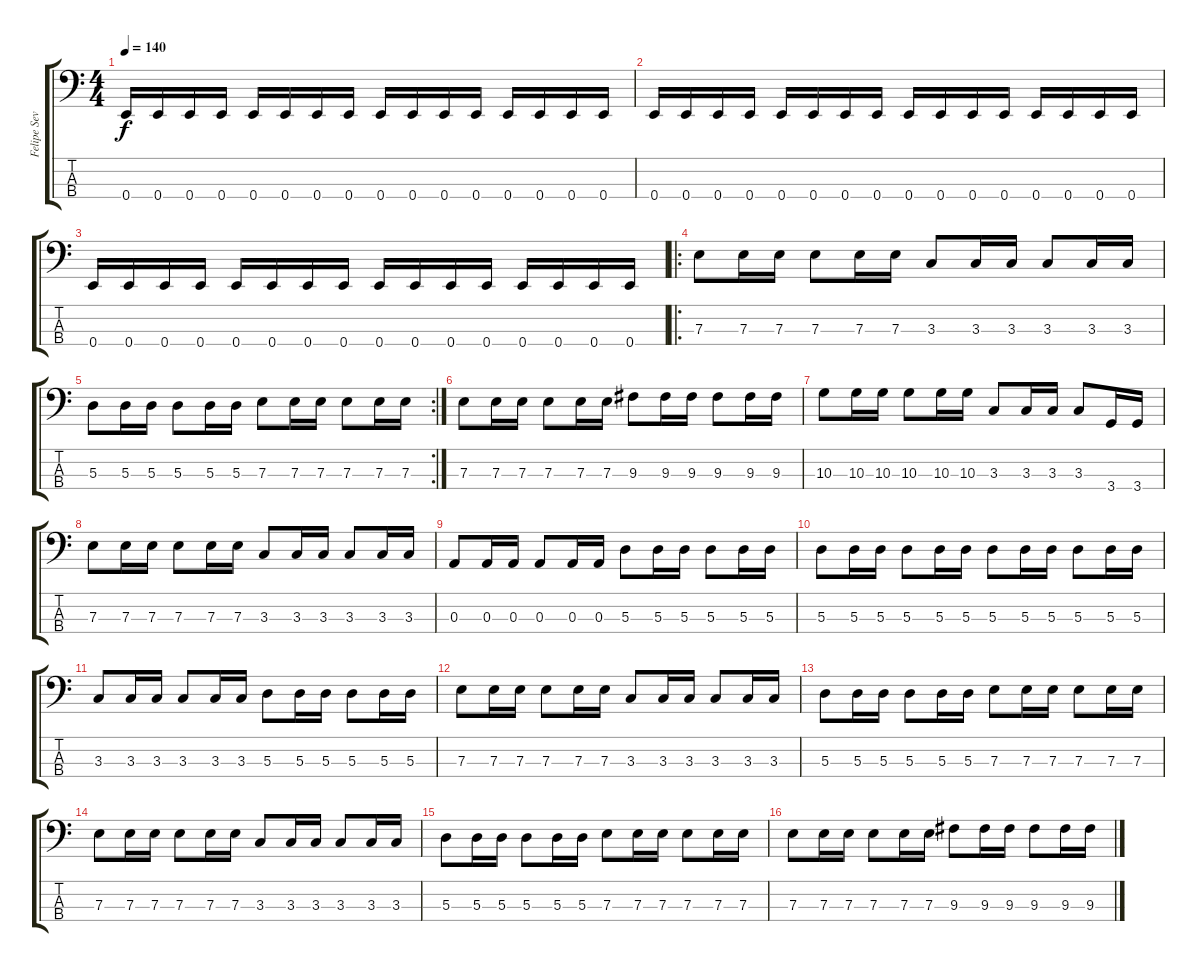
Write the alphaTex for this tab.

\track ("Felipe Severino" "Felipe Sev") {instrument electricbassfinger}
\staff {score tabs}
\tuning (G2 D2 A1 E1) {hide}
\ts (4 4)
\tempo 140
\clef f4
\ks c
0.4.16{dy f} 0.4.16 0.4.16 0.4.16 0.4.16 0.4.16 0.4.16 0.4.16 0.4.16 0.4.16 0.4.16 0.4.16 0.4.16 0.4.16 0.4.16 0.4.16 |
0.4.16 0.4.16 0.4.16 0.4.16 0.4.16 0.4.16 0.4.16 0.4.16 0.4.16 0.4.16 0.4.16 0.4.16 0.4.16 0.4.16 0.4.16 0.4.16 |
0.4.16 0.4.16 0.4.16 0.4.16 0.4.16 0.4.16 0.4.16 0.4.16 0.4.16 0.4.16 0.4.16 0.4.16 0.4.16 0.4.16 0.4.16 0.4.16 |
\ro
7.3.8 7.3.16 7.3.16 7.3.8 7.3.16 7.3.16 3.3.8 3.3.16 3.3.16 3.3.8 3.3.16 3.3.16 |
\rc 2
5.3.8 5.3.16 5.3.16 5.3.8 5.3.16 5.3.16 7.3.8 7.3.16 7.3.16 7.3.8 7.3.16 7.3.16 |
7.3.8 7.3.16 7.3.16 7.3.8 7.3.16 7.3.16 9.3.8 9.3.16 9.3.16 9.3.8 9.3.16 9.3.16 |
10.3.8 10.3.16 10.3.16 10.3.8 10.3.16 10.3.16 3.3.8 3.3.16 3.3.16 3.3.8 3.4.16 3.4.16 |
7.3.8 7.3.16 7.3.16 7.3.8 7.3.16 7.3.16 3.3.8 3.3.16 3.3.16 3.3.8 3.3.16 3.3.16 |
0.3.8 0.3.16 0.3.16 0.3.8 0.3.16 0.3.16 5.3.8 5.3.16 5.3.16 5.3.8 5.3.16 5.3.16 |
5.3.8 5.3.16 5.3.16 5.3.8 5.3.16 5.3.16 5.3.8 5.3.16 5.3.16 5.3.8 5.3.16 5.3.16 |
3.3.8 3.3.16 3.3.16 3.3.8 3.3.16 3.3.16 5.3.8 5.3.16 5.3.16 5.3.8 5.3.16 5.3.16 |
7.3.8 7.3.16 7.3.16 7.3.8 7.3.16 7.3.16 3.3.8 3.3.16 3.3.16 3.3.8 3.3.16 3.3.16 |
5.3.8 5.3.16 5.3.16 5.3.8 5.3.16 5.3.16 7.3.8 7.3.16 7.3.16 7.3.8 7.3.16 7.3.16 |
7.3.8 7.3.16 7.3.16 7.3.8 7.3.16 7.3.16 3.3.8 3.3.16 3.3.16 3.3.8 3.3.16 3.3.16 |
5.3.8 5.3.16 5.3.16 5.3.8 5.3.16 5.3.16 7.3.8 7.3.16 7.3.16 7.3.8 7.3.16 7.3.16 |
7.3.8 7.3.16 7.3.16 7.3.8 7.3.16 7.3.16 9.3.8 9.3.16 9.3.16 9.3.8 9.3.16 9.3.16
